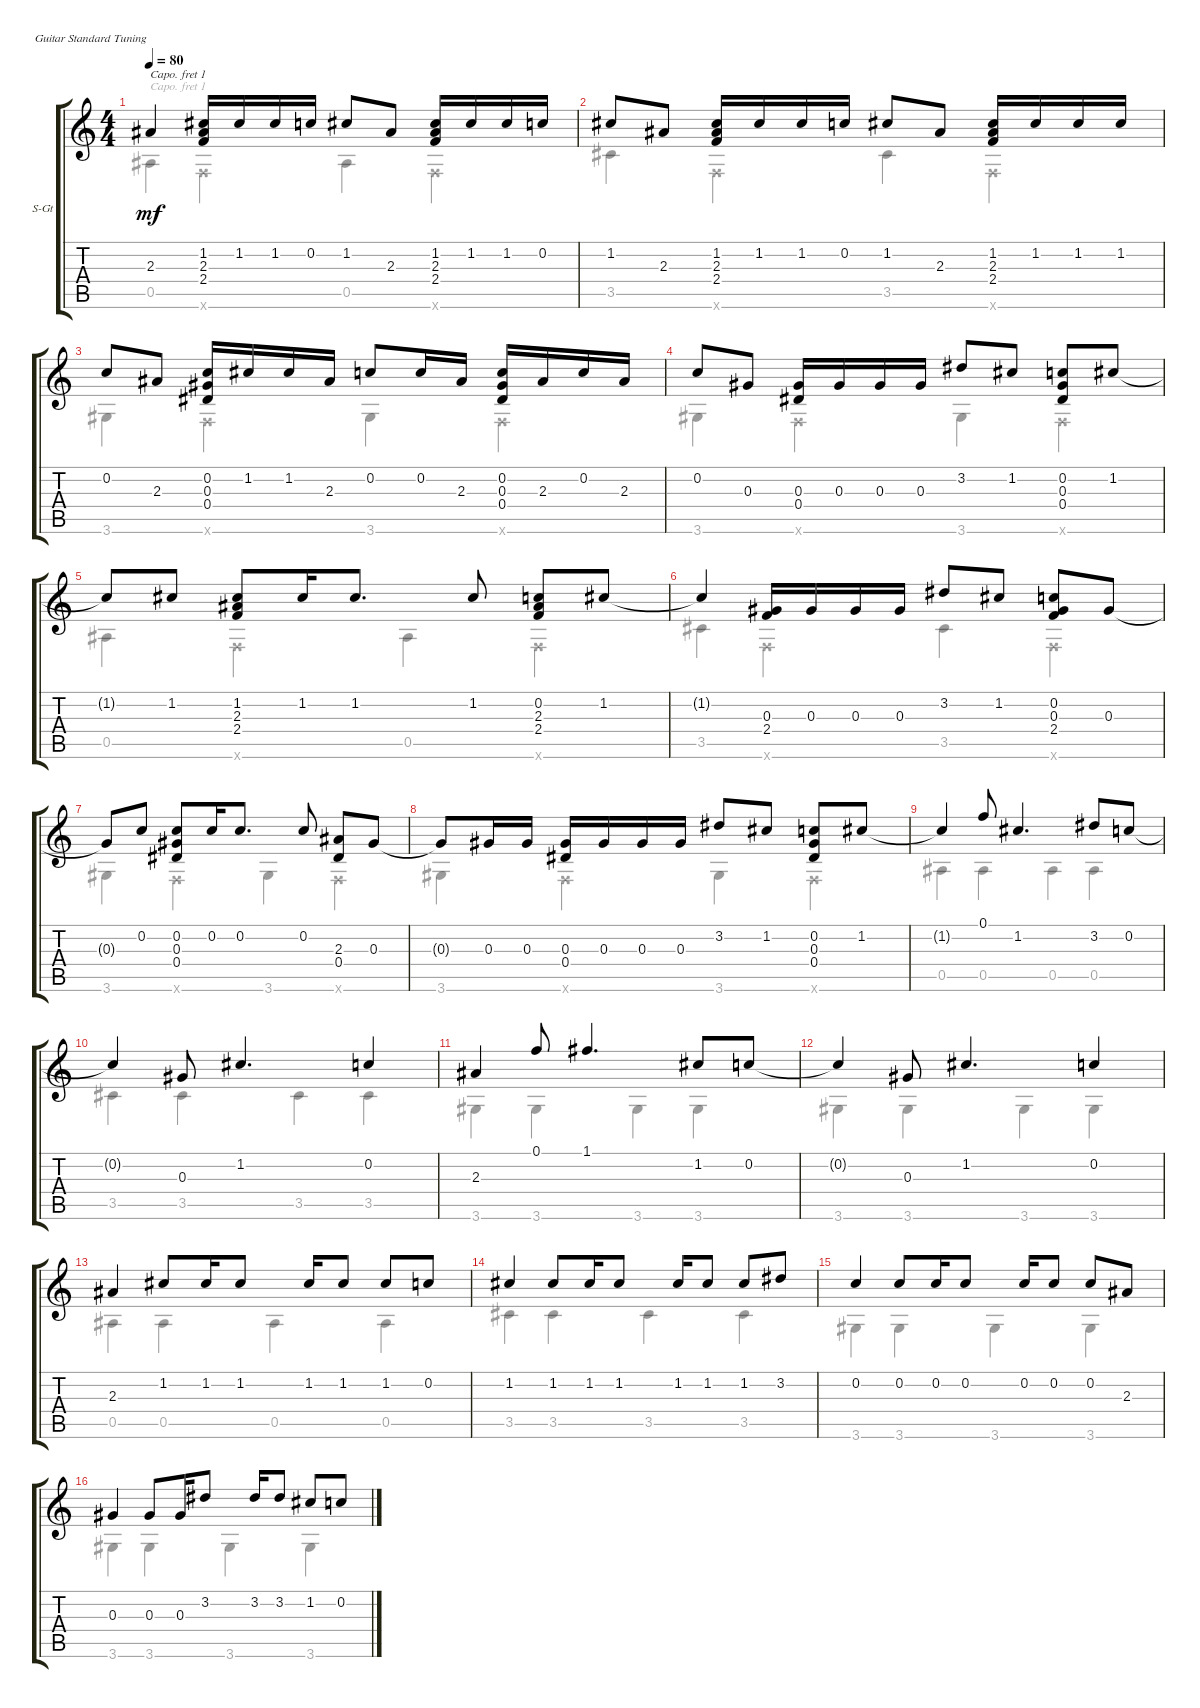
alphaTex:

\defaultSystemsLayout 4
\bracketExtendMode groupsimilarinstruments
\firstSystemTrackNameOrientation horizontal
\otherSystemsTrackNameOrientation horizontal
\track ("Steel Guitar" "S-Gt") {instrument acousticguitarsteel}
\staff {score tabs}
\capo 1
\tuning (E4 B3 G3 D3 A2 E2)
\voice
\ts (4 4)
\tempo 80
\clef g2
\ks c
2.3.4{dy mf} (1.2 2.3 2.4).16 1.2.16 1.2.16 0.2.16 1.2.8 2.3.8 (1.2 2.3 2.4).16 1.2.16 1.2.16 0.2.16 |
1.2.8 2.3.8 (1.2 2.3 2.4).16 1.2.16 1.2.16 0.2.16 1.2.8 2.3.8 (1.2 2.3 2.4).16 1.2.16 1.2.16 1.2.16 |
0.2.8 2.3.8 (0.2 0.3 0.4).16 1.2.16 1.2.16 2.3.16 0.2.8 0.2.16 2.3.16 (0.2 0.3 0.4).16 2.3.16 0.2.16 2.3.16 |
0.2.8 0.3.8 (0.3 0.4).16 0.3.16 0.3.16 0.3.16 3.2.8 1.2.8 (0.2 0.3 0.4).8 1.2.8 |
1.2{t}.8 1.2.8 (1.2 2.3 2.4).8 1.2.16 1.2.8{d} 1.2.8 (0.2 2.3 2.4).8 1.2.8 |
1.2{t}.4 (0.3 2.4).16 0.3.16 0.3.16 0.3.16 3.2.8 1.2.8 (0.2 0.3 2.4).8 0.3.8 |
0.3{t}.8 0.2.8 (0.2 0.3 0.4).8 0.2.16 0.2.8{d} 0.2.8 (2.3 0.4).8 0.3.8 |
0.3{t}.8 0.3.16 0.3.16 (0.3 0.4).16 0.3.16 0.3.16 0.3.16 3.2.8 1.2.8 (0.2 0.3 0.4).8 1.2.8 |
1.2{t}.4 0.1.8 1.2.4{d} 3.2.8 0.2.8 |
0.2{t}.4 0.3.8 1.2.4{d} 0.2.4 |
2.3.4 0.1.8 1.1.4{d} 1.2.8 0.2.8 |
0.2{t}.4 0.3.8 1.2.4{d} 0.2.4 |
2.3.4 1.2.8 1.2.16 1.2.8 1.2.16 1.2.8 1.2.8 0.2.8 |
1.2.4 1.2.8 1.2.16 1.2.8 1.2.16 1.2.8 1.2.8 3.2.8 |
0.2.4 0.2.8 0.2.16 0.2.8 0.2.16 0.2.8 0.2.8 2.3.8 |
0.3.4 0.3.8 0.3.16 3.2.8 3.2.16 3.2.8 1.2.8 0.2.8
\voice
\clef g2
\ottava regular
\simile none
\ks c
0.5.4{dy mf} 0.6{x}.4 0.5.4 0.6{x}.4 |
3.5.4 0.6{x}.4 3.5.4 0.6{x}.4 |
3.6.4 0.6{x}.4 3.6.4 0.6{x}.4 |
3.6.4 0.6{x}.4 3.6.4 0.6{x}.4 |
0.5.4 0.6{x}.4 0.5.4 0.6{x}.4 |
3.5.4 0.6{x}.4 3.5.4 0.6{x}.4 |
3.6.4 0.6{x}.4 3.6.4 0.6{x}.4 |
3.6.4 0.6{x}.4 3.6.4 0.6{x}.4 |
0.5.4 0.5.4 0.5.4 0.5.4 |
3.5.4 3.5.4 3.5.4 3.5.4 |
3.6.4 3.6.4 3.6.4 3.6.4 |
3.6.4 3.6.4 3.6.4 3.6.4 |
0.5.4 0.5.4 0.5.4 0.5.4 |
3.5.4 3.5.4 3.5.4 3.5.4 |
3.6.4 3.6.4 3.6.4 3.6.4 |
3.6.4 3.6.4 3.6.4 3.6.4
